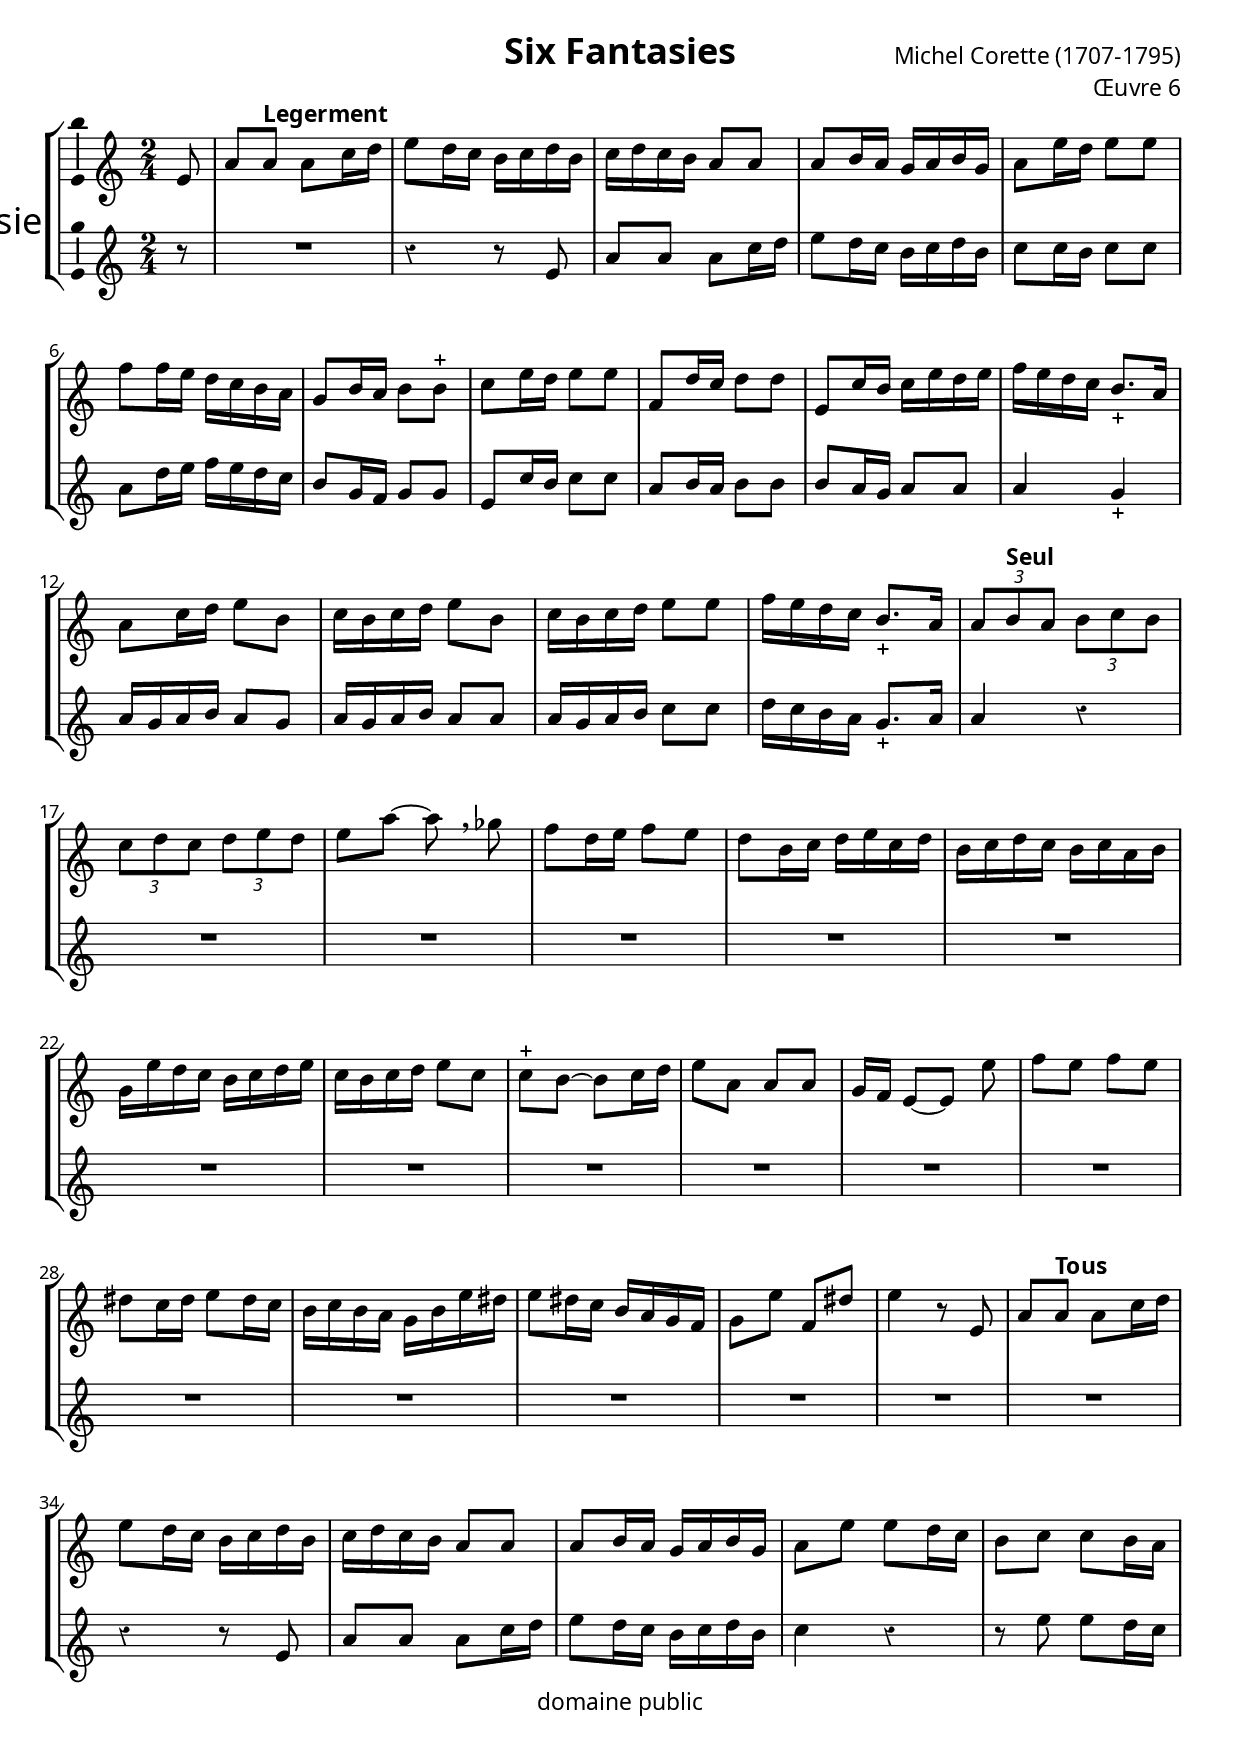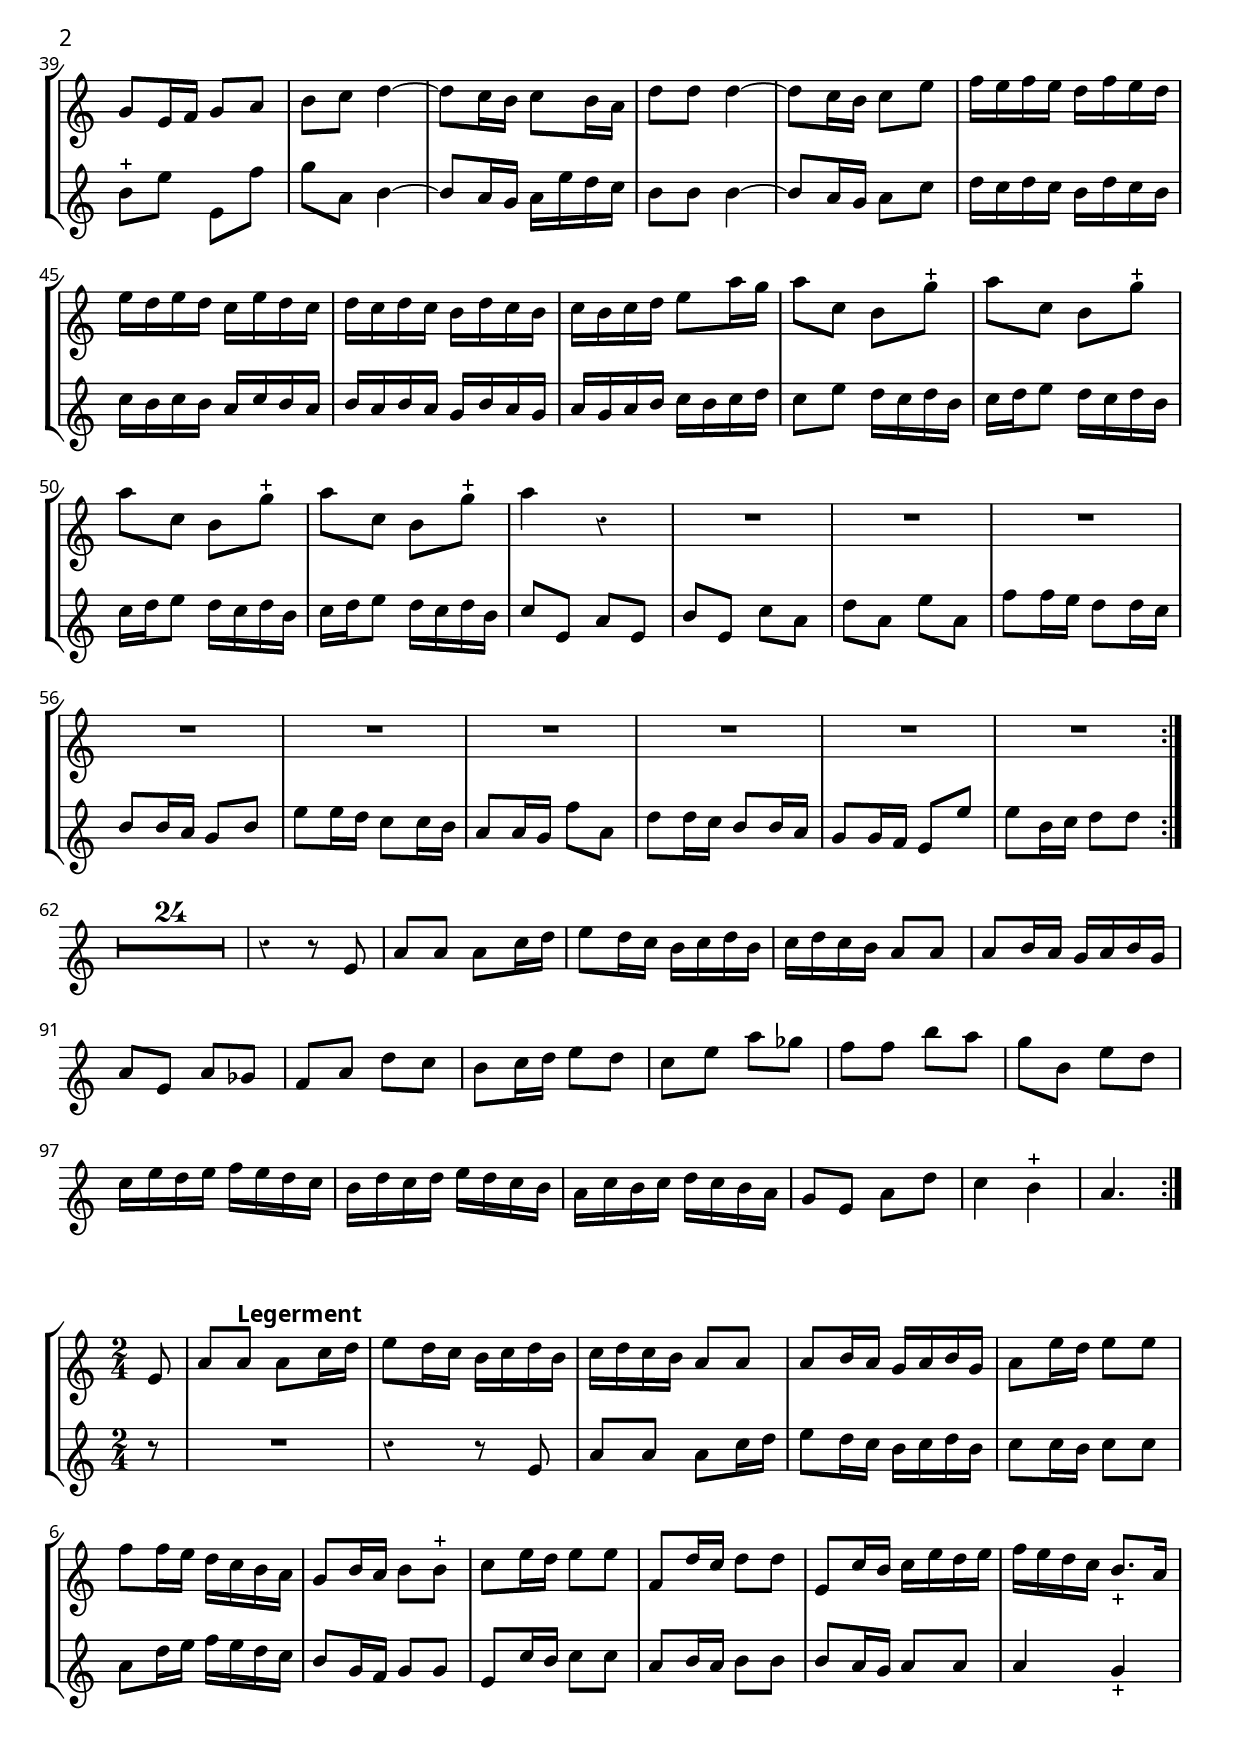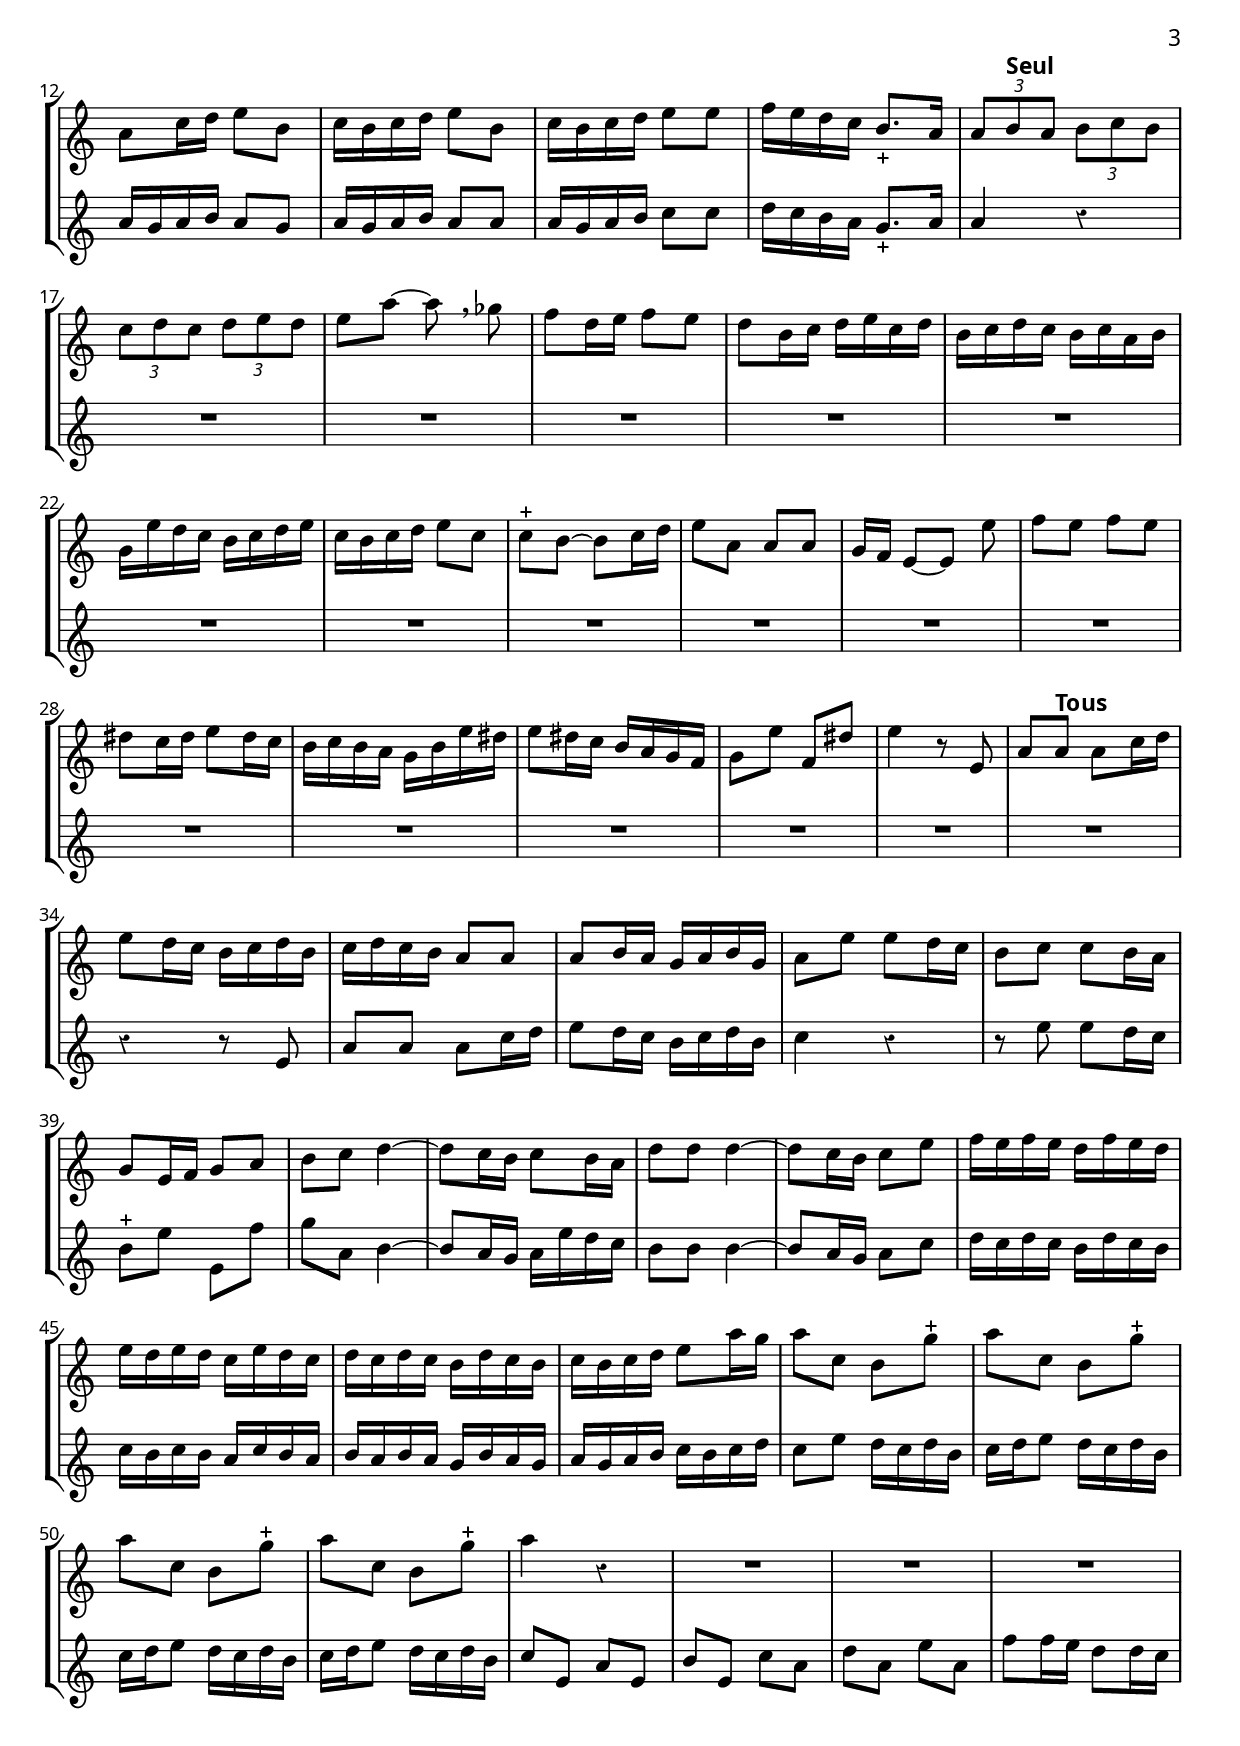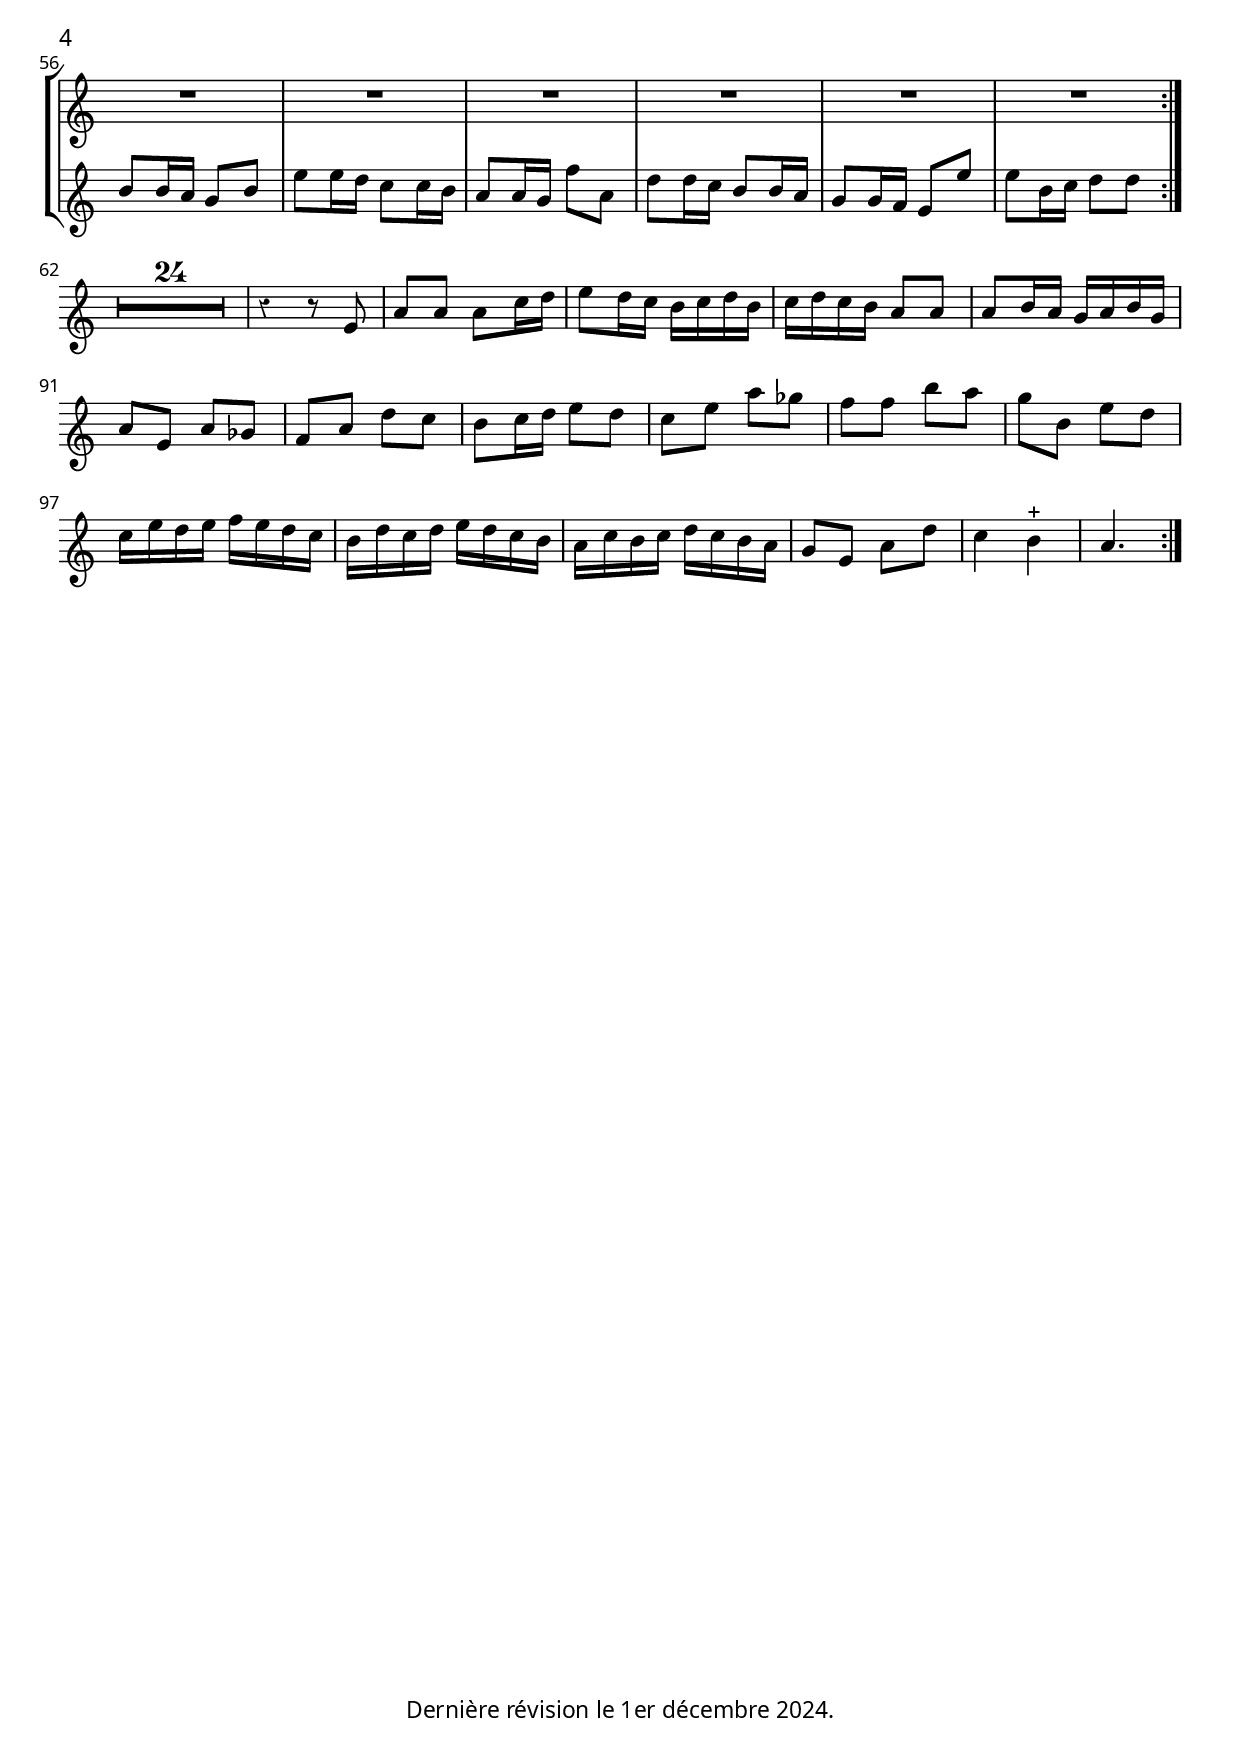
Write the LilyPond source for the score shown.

\version "2.24.1"
\include "stemside.ily"

\book {
  \bookpart {
    \include "layout.ily"
    \header {
      title = "Six Fantasies"
composer = "Michel Corette (1707-1795)"
opus = "VIᵉ Œuvre"
arranger = "mise en page par Holger Peters"
\include "../../revision_fr.ily"

    }
    \score {
  \header {
    title = "Six Fantasies"
composer = "Michel Corette (1707-1795)"
opus = "VIᵉ Œuvre"
arranger = "mise en page par Holger Peters"
\include "../../revision_fr.ily"

  }
  \new StaffGroup \with {
    instrumentName = \markup {
      \center-column {
	\line {\fontsize #4 "Iʳᵉ" }
	\line { \fontsize #4 "Fantaisie"}
      }
    }
  } <<
    \new Staff \with {
      midiInstrument = "recorder"
      \consists "Ambitus_engraver"
    } {
      << {
	\clef french
	% \once \override Staff.TimeSignature.style = #'single-digit
\time 2/4
\key c \major
\override Staff.Rest.style = #'classical
\compressEmptyMeasures


\transpose c c'' {
  \repeat volta 2 {
    \partial 8 g,8                                      |
    c\tempo "Legerment"  c c e16 f                      |
    g8 f16 e d e f d                                    |
    e f e d c8 c                                        |
    c8 d16 c b, c d b,                                  |
    c8 g16 f g8 g                                       | \break
    a8 a16 g f e d c                                    |
    b,8 d16 c d8 d\tre                                  |
    e8 g16 f  g8 g                                      |
    a,8 f16 e f8 f                                      |
    g,8 e16 d e g f g                                   |
    a16 g f e d8.\tre c16                               |
    c8 e16 f g8 d                                       |
    e16 d e f g8 d                                      |
    e16 d e f g8 g                                      |
    a16 g f e d8.\tre c16                               |
    \times 2/3 {c8\tempo "Seul" d c} \times 2/3 {d e d} |
    \times 2/3 {e8 f e} \times 2/3 {f g f}              |
    % g8 c'4 bes8                                       |
    g8 c'8 ~ c' \breathe bes8                           |
    a8 f16 g a8 g                                       |
    f d16 e f g e f                                     |
    d e f e d  e c d                                    | \break
    b, g f e d e f g                                     |
    e d e f g8 e                                        |
    e8\tre d8 ~ d e16 f                                 |
    g8 c c c                                            |
    b,16 a, g,8 ~ [g,] g                                |
    a8 g a g                                            |
    fis e16 fis g8 fis16 e                              |
    d16 e d c b, d g fis                                |
    g8 fis16 e d c b, a,                                |
    b,8 g a, fis                                        |
    g4 r8 g,8                                           |
    c\tempo "Tous" c c e16 f                            |
    g8 f16 e d e f d                                    |
    e f e d c8 c                                        |
    c8 d16 c b, c d b,                                  |
    c8 g g f16 e                                        |
    d8 e e d16 c                                        |
    b,8 g,16 a, b,8 c                                   |
    d8 e f4 ~                                           |
    f8 e16 d e8 d16 c                                   |
    f8 f f4 ~                                           |
    f8 e16 d e8 g                                       |
    a16 g a g f a g f                                   |
    g f g f e g f e                                     |
    f e f e d f e d                                     |
    e d e f g8 c'16 b                                   |
    c'8 e d b\tre                                       |
    c'8 e d b\tre                                       |
    c'8 e d b\tre                                       |
    c'8 e d b\tre                                       |
    c'4 r4                                              |
    R2*33
    r4 r8 g,8                                           |
    c8 c c e16 f                                        |
    g8 f16 e d e f d                                    |
    e f e d c8 c                                        |
    c8 d16 c b, c d b,                                  |
    c8 g, c bes,                                        |
    a, c f e                                            |
    d e16 f g8 f                                        |
    e8 g c' bes                                         |
    a8 a d' c'                                          |
    b d g f                                             |
    e16 g f g a g f e                                   |
    d16 f e f g f e d                                   |
    c e d e f e d c                                     |
    b,8 g, c f                                          |
    e4 d\tre                                            |
    c4.


  }
}

      }
      >>
    }
    \new Staff \with {
      midiInstrument = "recorder"
      \consists "Ambitus_engraver"
    } {
      <<
	{\clef french
	% \once \override Staff.TimeSignature.style = #'single-digit
\time 2/4
\key c \major
\override Staff.Rest.style = #'classical
\compressEmptyMeasures


\transpose c c'' {
  \repeat volta 2 {
    \partial 8 r8           |
    R2                      |
    r4 r8 g,8               |
    c8 c c e16 f            |
    g8 f16 e d e f d        |
    e8 e16 d e8 e           |
    c8 f16 g a g f e        |
    d8 b,16 a, b,8 b,       |
                            | % break
    g,8 e16 d e8 e          |
    c d16 c d8 d            |
    d8 c16 b, c8 c          |
    c4 b,4\tre              |
    c16 b, c d c8 b,        |
    c16 b, c d c8 c         |
    c16 b, c d e8 e         |
    f16 e d c b,8.\tre c16  |
    c4 r4                   |
    R2*17
    r4 r8 g,8               |
    c c c e16 f             |
    g8 f16 e d e f d        |
    e4 r4                   |
    r8 g g f16 e            |
    d8\tre g8 g,8 a         |
    b c d4 ~                |
    d8 c16 b, c g f e       |
    d8 d d4 ~               |
    d8 c16 b, c8 e          |
    f16 e f e d f e d       |
    e d e d c e d c         |
    d c d c b, d c b,       |
    c b, c d e d e f        |
    e8 g f16 e f d          |
    e f g8 f16 e f d        |
    e f g8 f16 e f d        |
    e16 f g8 f16 e f d      |
    e8 g, c g,              |
    d g, e c                |
    f c g c                 |
    a8 a16 g f8 f16 e       |
    d8 d16 c b,8 d          |
    g8 g16 f e8 e16 d       |
    c8 c16 b, a8 c          |
    f8 f16 e d8 d16 c       |
    b,8 b,16 a, g,8 g       |
    g8 d16 e f8 f           |

  }
}


	}
      >>
    }
  >>
  \layout { }
  \midi { }
}

    \score {
  \header {
    piece = "Gracieusement"

  }
  \new StaffGroup <<
    \new Staff \with {
      midiInstrument = "recorder"
    } {
      << {
	\clef french
	
\include "globals.ily"
\transpose c c'' {
  g8 e16 f  g8  |
  b g g         |
  a16 g f e d c |
  d4.\tre       |
  R4. R4. R4.   |
  g8 e16 f g8   |
  a8 g g        |
  a g g         |
  a16 g f e d c |
  d8 e16 f g8 |
  e8 c g |
  a16 g f e d c |
  b,4\tre g,8 |
  c16 b, c d e f |
  g8

}

      }
      >>
    }
    \new Staff \with {
      midiInstrument = "recorder"
    } {
      <<
	{\clef french
	\include "globals.ily"
\transpose c c'' {
  e8 c16 d e8                 |
  f8 e e                      |
  f16 e d c b, a,             |
  g,4 r8                       |
  R4. R4. R4.                 |
  e8 c16 d e8                 |
  f8 e e                      |
  f e e                       |
  f16 e d c b, a, g8 g16 f e8 |
}

	}
      >>
    }
  >>
  \layout { }
  \midi { }
}

  }
}
% vim:sw=2:ts=2:et:
